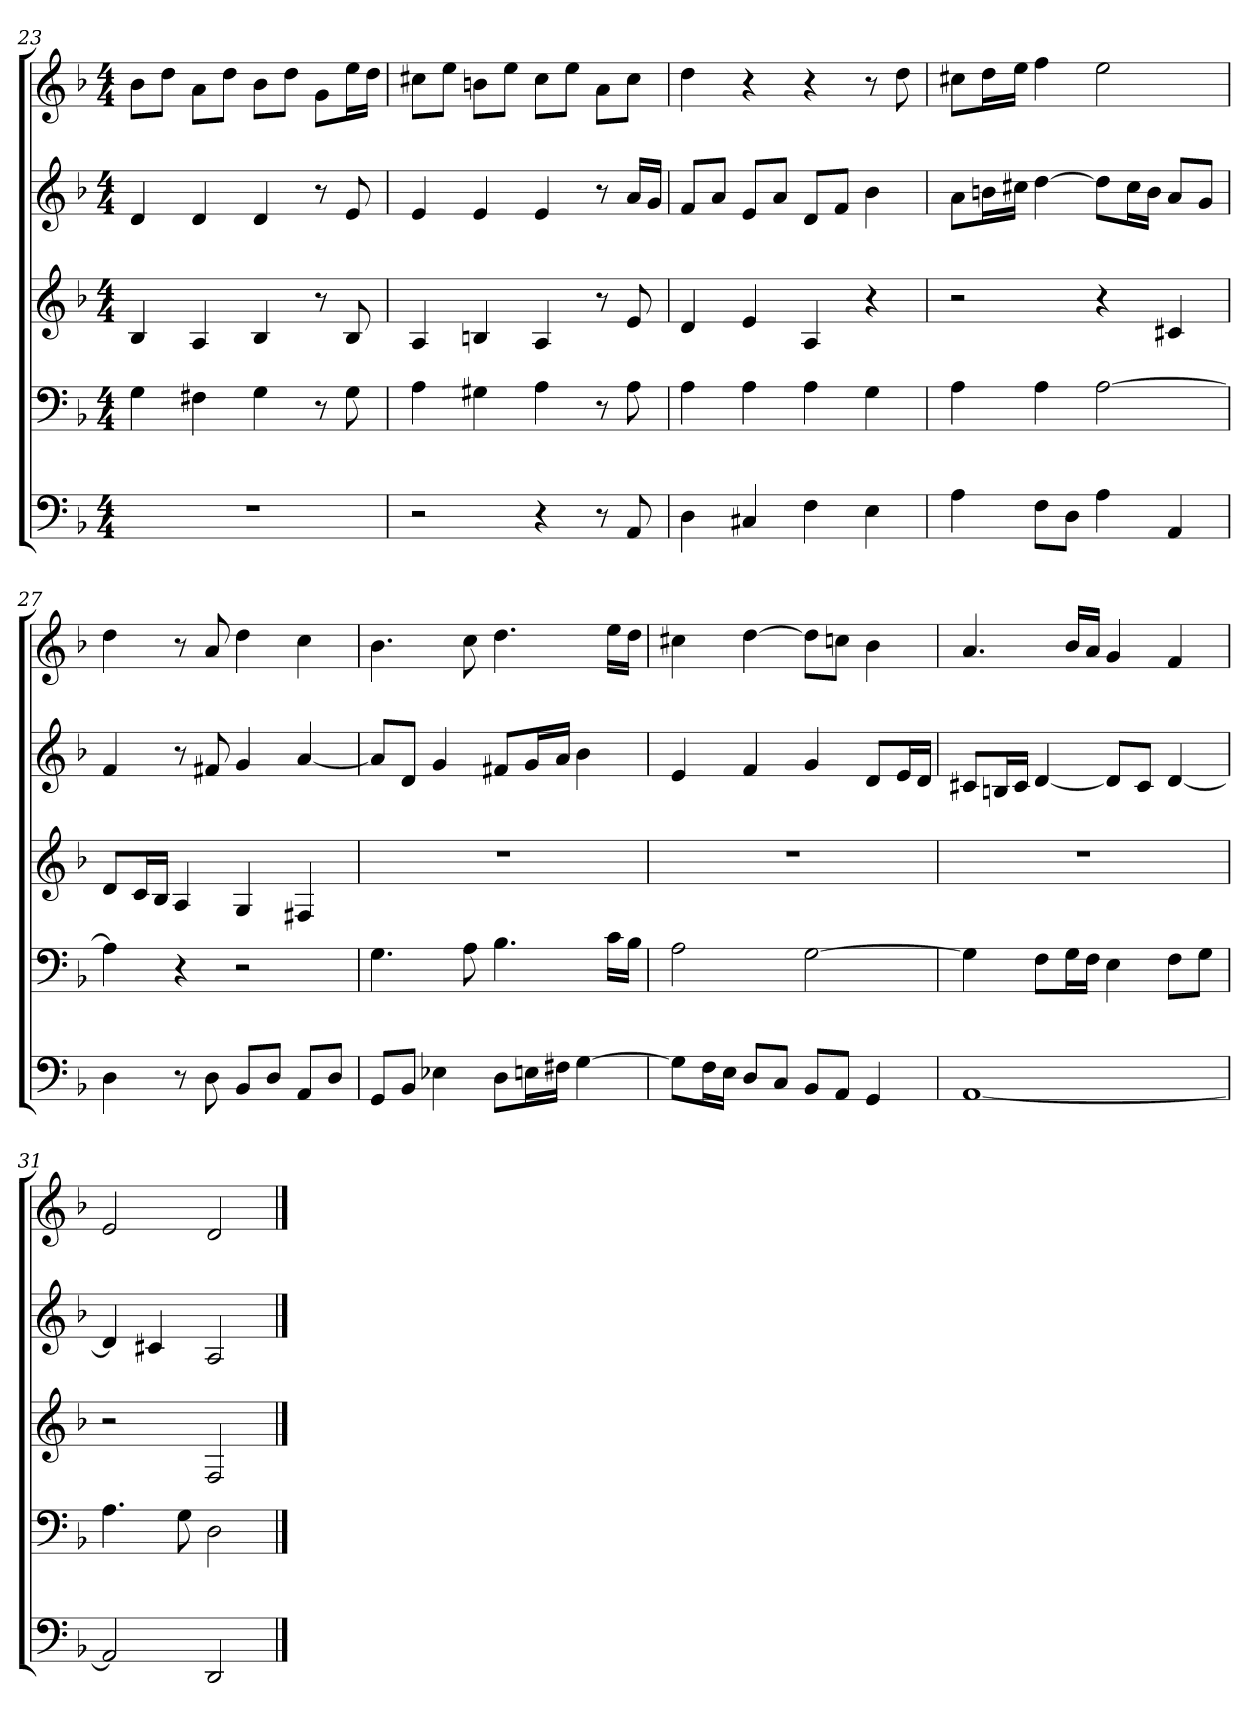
**kern	**kern	**kern	**kern	**kern
*part5	*part4	*part3	*part2	*part1
*staff5	*staff4	*staff3	*staff2	*staff1
*k[b-]	*k[b-]	*k[b-]	*k[b-]	*k[b-]
*M4/4	*M4/4	*M4/4	*M4/4	*M4/4
=23	=23	=23	=23	=23
1r	4G	4B-	4d	8b-L
.	.	.	.	8ddJ
.	4F#X	4A	4d	8aL
.	.	.	.	8ddJ
.	4G	4B-	4d	8b-L
.	.	.	.	8ddJ
.	8r	8r	8r	8gL
.	8G	8B-	8e	16eeL
.	.	.	.	16ddJJ
=24	=24	=24	=24	=24
2r	4A	4A	4e	8cc#XL
.	.	.	.	8eeJ
.	4G#X	4Bn	4e	8bnL
.	.	.	.	8eeJ
4r	4A	4A	4e	8cc#L
.	.	.	.	8eeJ
8r	8r	8r	8r	8aL
8AA	8A	8e	16aLL	8cc#J
.	.	.	16gJJ	.
=25	=25	=25	=25	=25
4D	4A	4d	8fL	4dd
.	.	.	8aJ	.
4C#X	4A	4e	8eL	4r
.	.	.	8aJ	.
4F	4A	4A	8dL	4r
.	.	.	8fJ	.
4E	4G	4r	4b-	8r
.	.	.	.	8dd
=26	=26	=26	=26	=26
4A	4A	2r	8aL	8cc#XL
.	.	.	16bnL	16ddL
.	.	.	16cc#XJJ	16eeJJ
8FL	4A	.	[4dd	4ff
8DJ	.	.	.	.
4A	[2A	4r	8ddL]	2ee
.	.	.	16cc#L	.
.	.	.	16bJJ	.
4AA	.	4c#X	8aL	.
.	.	.	8gJ	.
=27	=27	=27	=27	=27
4D	4A]	8dL	4f	4dd
.	.	16cL	.	.
.	.	16B-JJ	.	.
8r	4r	4A	8r	8r
8D	.	.	8f#X	8a
8BB-L	2r	4G	4g	4dd
8DJ	.	.	.	.
8AAL	.	4F#X	[4a	4cc
8DJ	.	.	.	.
=28	=28	=28	=28	=28
8GGL	4.G	1r	8aL]	4.b-
8BB-J	.	.	8dJ	.
4E-X	.	.	4g	.
.	8A	.	.	8cc
8DL	4.B-	.	8f#XL	4.dd
16EnL	.	.	16gL	.
16F#XJJ	.	.	16aJJ	.
[4G	.	.	4b-	.
.	16cLL	.	.	16eeLL
.	16B-JJ	.	.	16ddJJ
=29	=29	=29	=29	=29
8GL]	2A	1r	4e	4cc#X
16FL	.	.	.	.
16EJJ	.	.	.	.
8DL	.	.	4f	[4dd
8CJ	.	.	.	.
8BB-L	[2G	.	4g	8ddL]
8AAJ	.	.	.	8ccnJ
4GG	.	.	8dL	4b-
.	.	.	16eL	.
.	.	.	16dJJ	.
=30	=30	=30	=30	=30
[1AA	4G]	1r	8c#XL	4.a
.	.	.	16BnL	.
.	.	.	16c#JJ	.
.	8FL	.	[4d	.
.	16GL	.	.	16b-LL
.	16FJJ	.	.	16aJJ
.	4E	.	8dL]	4g
.	.	.	8c#J	.
.	8FL	.	[4d	4f
.	8GJ	.	.	.
=31	=31	=31	=31	=31
2AA]	4.A	2r	4d]	2e
.	.	.	4c#X	.
.	8G	.	.	.
2DD	2D	2F	2A	2d
==	==	==	==	==
*-	*-	*-	*-	*-
